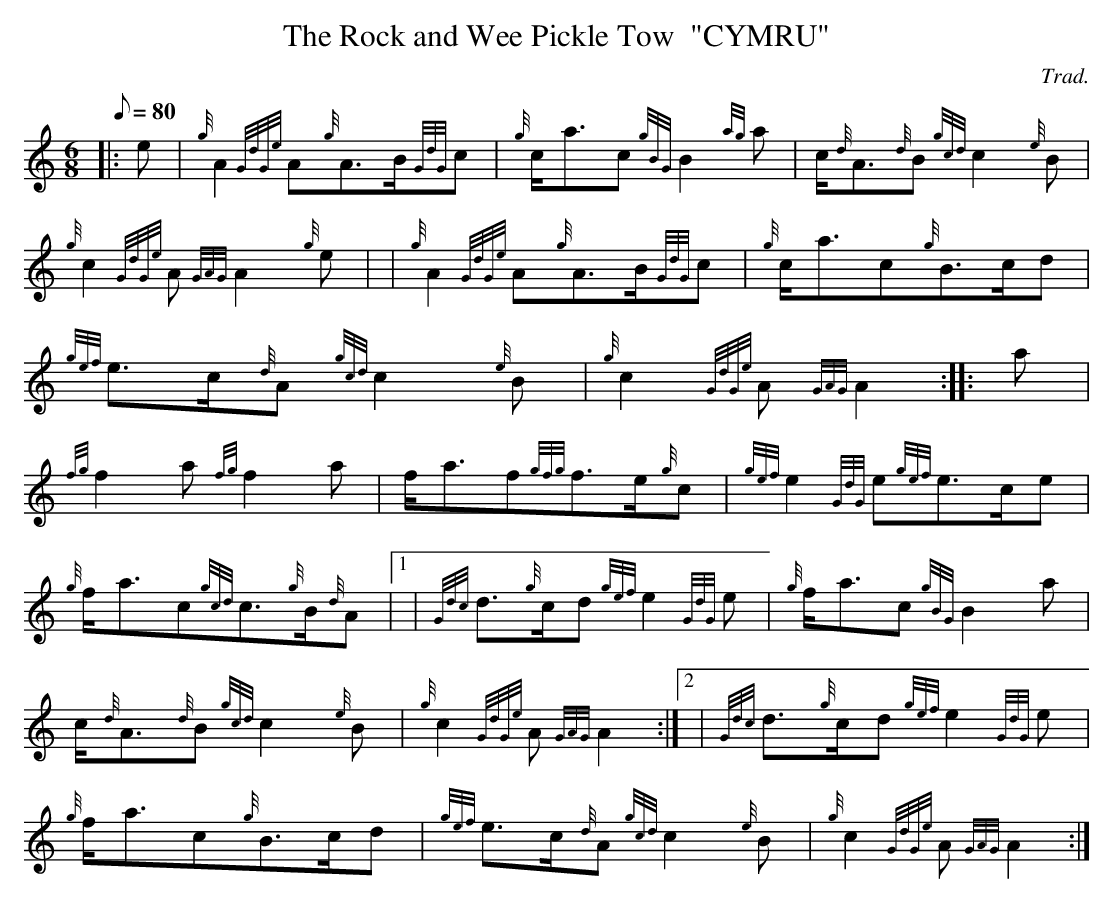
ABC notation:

X:1
T:The Rock and Wee Pickle Tow  "CYMRU"
M:6/8
L:1/8
Q:80
C:Trad.
K:HP
|: e | \
{g}A2{GdGe}A{g}A3/2B/2{GdG}c | \
{g}c/2a3/2c{gBG}B2{ag}a | \
c/2{d}A3/2{d}B{gcd}c2{e}B |
{g}c2{GdGe}A{GAG}A2{g}e | | \
{g}A2{GdGe}A{g}A3/2B/2{GdG}c | \
{g}c/2a3/2c{g}B3/2c/2d |
{gef}e3/2c/2{d}A{gcd}c2{e}B | \
{g}c2{GdGe}A{GAG}A2 :: \
a |
{fg}f2a{fg}f2a | \
f/2a3/2f{gfg}f3/2e/2{g}c | \
{gef}e2{GdG}e{gef}e3/2c/2e |
{g}f/2a3/2c{gcd}c3/2{g}B/2{d}A|1  | \
{Gdc}d3/2{g}c/2d{gef}e2{GdG}e | \
{g}f/2a3/2c{gBG}B2a |
c/2{d}A3/2{d}B{gcd}c2{e}B | \
{g}c2{GdGe}A{GAG}A2:|2  | \
{Gdc}d3/2{g}c/2d{gef}e2{GdG}e |
{g}f/2a3/2c{g}B3/2c/2d | \
{gef}e3/2c/2{d}A{gcd}c2{e}B | \
{g}c2{GdGe}A{GAG}A2 :|
